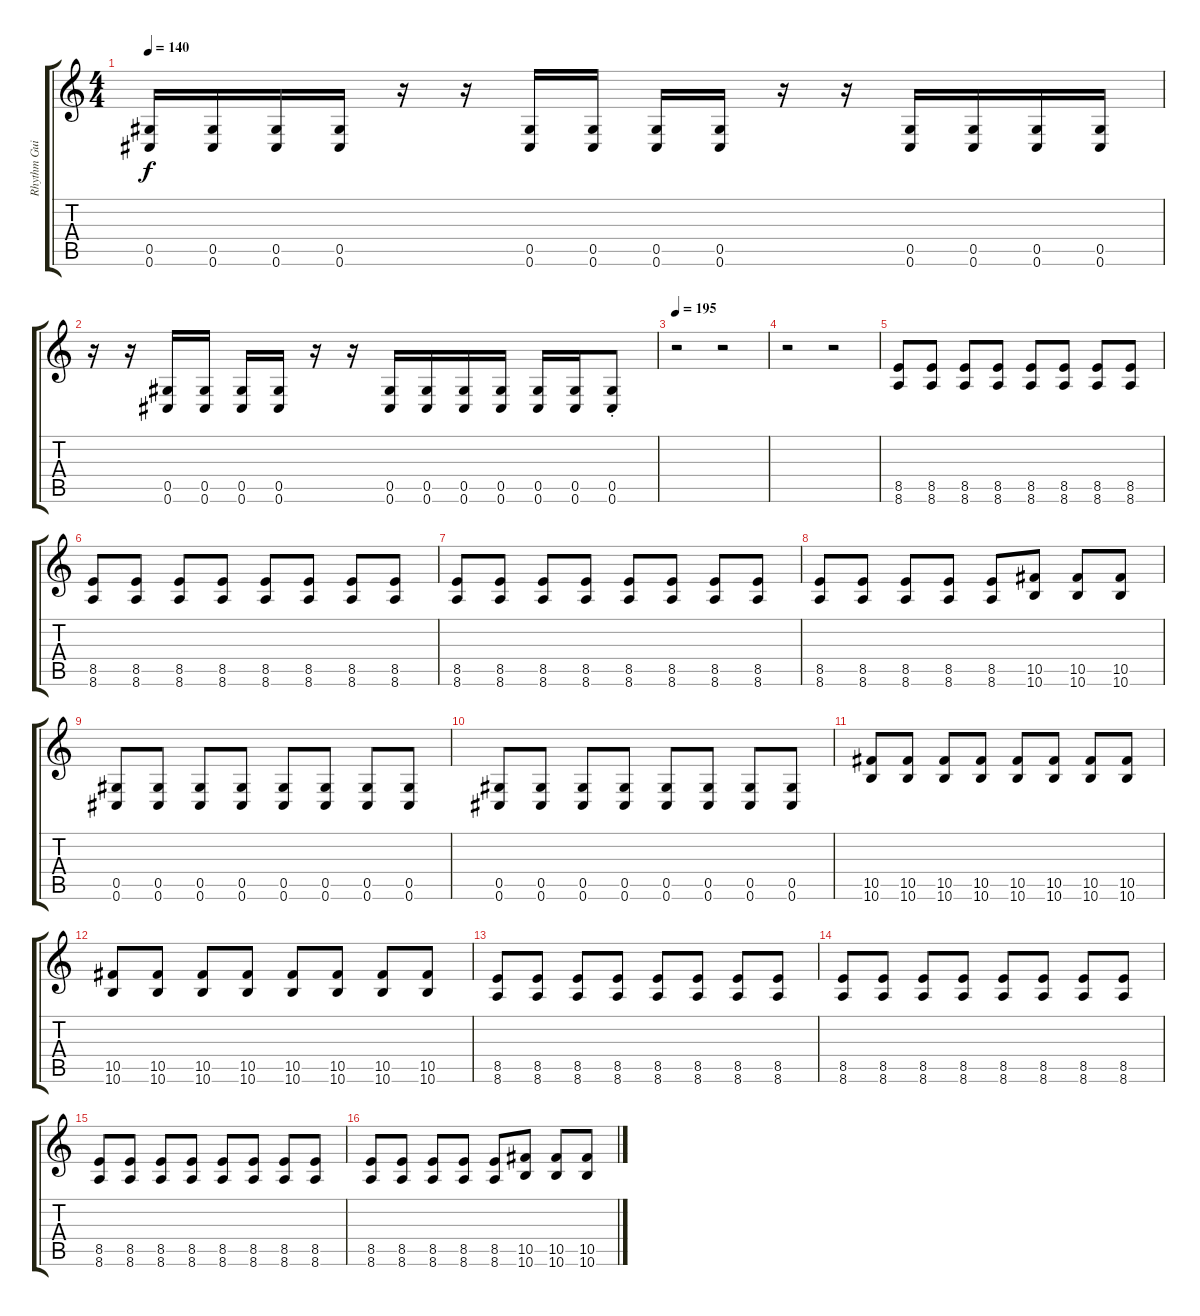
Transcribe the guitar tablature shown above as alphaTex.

\track ("Rhythm Guitar - Johnny Franck" "Rhythm Gui") {instrument distortionguitar}
\staff {score tabs}
\tuning (Eb4 Bb3 Gb3 Db3 Ab2 Db2) {hide}
\ts (4 4)
\tempo 140
\clef g2
\ks c
(0.5 0.6).16{dy f} (0.5 0.6).16 (0.5 0.6).16 (0.5 0.6).16 r.16 r.16 (0.5 0.6).16 (0.5 0.6).16 (0.5 0.6).16 (0.5 0.6).16 r.16 r.16 (0.5 0.6).16 (0.5 0.6).16 (0.5 0.6).16 (0.5 0.6).16 |
r.16 r.16 (0.5 0.6).16 (0.5 0.6).16 (0.5 0.6).16 (0.5 0.6).16 r.16 r.16 (0.5 0.6).16 (0.5 0.6).16 (0.5 0.6).16 (0.5 0.6).16 (0.5 0.6).16 (0.5 0.6).16 (0.5{st} 0.6{st}).8 |
\tempo 195
r.2 r.2 |
r.2 r.2 |
(8.5 8.6).8 (8.5 8.6).8 (8.5 8.6).8 (8.5 8.6).8 (8.5 8.6).8 (8.5 8.6).8 (8.5 8.6).8 (8.5 8.6).8 |
(8.5 8.6).8 (8.5 8.6).8 (8.5 8.6).8 (8.5 8.6).8 (8.5 8.6).8 (8.5 8.6).8 (8.5 8.6).8 (8.5 8.6).8 |
(8.5 8.6).8 (8.5 8.6).8 (8.5 8.6).8 (8.5 8.6).8 (8.5 8.6).8 (8.5 8.6).8 (8.5 8.6).8 (8.5 8.6).8 |
(8.5 8.6).8 (8.5 8.6).8 (8.5 8.6).8 (8.5 8.6).8 (8.5 8.6).8 (10.5 10.6).8 (10.5 10.6).8 (10.5 10.6).8 |
(0.5 0.6).8 (0.5 0.6).8 (0.5 0.6).8 (0.5 0.6).8 (0.5 0.6).8 (0.5 0.6).8 (0.5 0.6).8 (0.5 0.6).8 |
(0.5 0.6).8 (0.5 0.6).8 (0.5 0.6).8 (0.5 0.6).8 (0.5 0.6).8 (0.5 0.6).8 (0.5 0.6).8 (0.5 0.6).8 |
(10.5 10.6).8 (10.5 10.6).8 (10.5 10.6).8 (10.5 10.6).8 (10.5 10.6).8 (10.5 10.6).8 (10.5 10.6).8 (10.5 10.6).8 |
(10.5 10.6).8 (10.5 10.6).8 (10.5 10.6).8 (10.5 10.6).8 (10.5 10.6).8 (10.5 10.6).8 (10.5 10.6).8 (10.5 10.6).8 |
(8.5 8.6).8 (8.5 8.6).8 (8.5 8.6).8 (8.5 8.6).8 (8.5 8.6).8 (8.5 8.6).8 (8.5 8.6).8 (8.5 8.6).8 |
(8.5 8.6).8 (8.5 8.6).8 (8.5 8.6).8 (8.5 8.6).8 (8.5 8.6).8 (8.5 8.6).8 (8.5 8.6).8 (8.5 8.6).8 |
(8.5 8.6).8 (8.5 8.6).8 (8.5 8.6).8 (8.5 8.6).8 (8.5 8.6).8 (8.5 8.6).8 (8.5 8.6).8 (8.5 8.6).8 |
(8.5 8.6).8 (8.5 8.6).8 (8.5 8.6).8 (8.5 8.6).8 (8.5 8.6).8 (10.5 10.6).8 (10.5 10.6).8 (10.5 10.6).8
